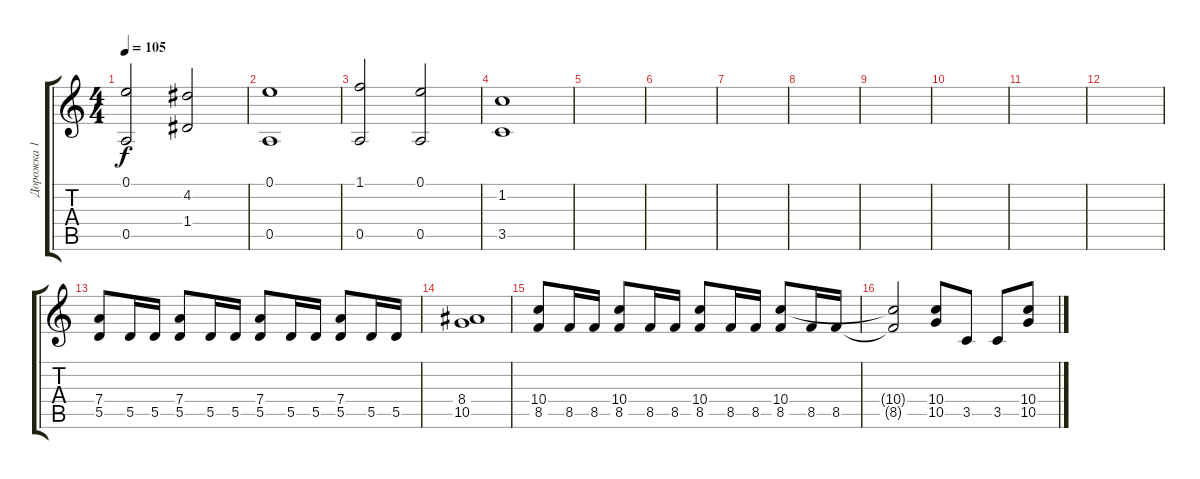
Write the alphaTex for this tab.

\track ("Дорожка 1" "Дорожка 1") {instrument distortionguitar}
\staff {score tabs}
\tuning (E4 B3 G3 D3 A2 E2) {hide}
\ts (4 4)
\tempo 105
\clef g2
\ks c
(0.1 0.5).2{dy f instrument distortionguitar} (4.2 1.4).2 |
(0.1 0.5).1 |
(1.1 0.5).2 (0.1 0.5).2 |
(1.2 3.5).1 |
|
|
|
|
|
|
|
|
(7.4 5.5).8 5.5.16 5.5.16 (7.4 5.5).8 5.5.16 5.5.16 (7.4 5.5).8 5.5.16 5.5.16 (7.4 5.5).8 5.5.16 5.5.16 |
(8.4 10.5).1 |
(10.4 8.5).8 8.5.16 8.5.16 (10.4 8.5).8 8.5.16 8.5.16 (10.4 8.5).8 8.5.16 8.5.16 (10.4 8.5).8 8.5.16 8.5.16 |
(10.4{t} 8.5{t}).2 (10.4 10.5).8 3.5.8 3.5.8 (10.4 10.5).8
